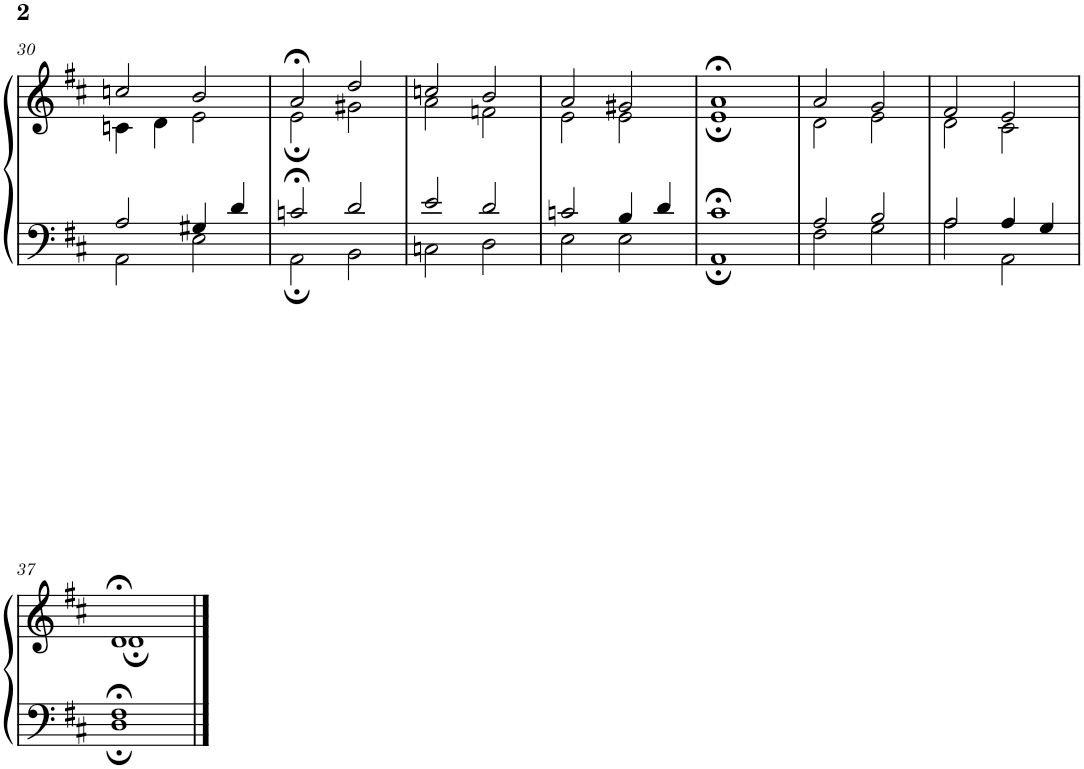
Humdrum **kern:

**kern	**kern
*part1	*part1
*staff2	*staff1
*I"Piano	*
*I'Pno.	*
!!LO:PB:g=z
*clefF4	*clefG2
*k[f#c#]	*k[f#c#]
*M4/4	*M4/4
*met(c)	*met(c)
=30	=30
*^	*^
2A/	2AA\	2ccn/	4cn\
.	.	.	4d\
4G#X/	2E\	2b/	2e\
4d/	.	.	.
=31	=31	=31	=31
2cn;</	2AA;\	2a;</	2e;\
2d/	2BB\	2dd/	2g#X\
=32	=32	=32	=32
2e/	2Cn\	2ccn/	2a\
2d/	2D\	2b/	2fn\
=33	=33	=33	=33
2cn/	2E\	2a/	2e\
4B/	2E\	2g#X/	2e\
4d/	.	.	.
=34	=34	=34	=34
1c#;<	1AA;	1a;<	1e;
=35	=35	=35	=35
2A/	2F#\	2a/	2d\
2B/	2G\	2g/	2e\
=36	=36	=36	=36
2A/	2A\	2f#/	2d\
4A/	2AA\	2e/	2c#\
4G/	.	.	.
!!LO:LB:g=z	!!
=37	=37	=37	=37
1F#;<	1D;	1d;<	1d;
*v	*v	*	*
*	*v	*v
==	==
*-	*-
